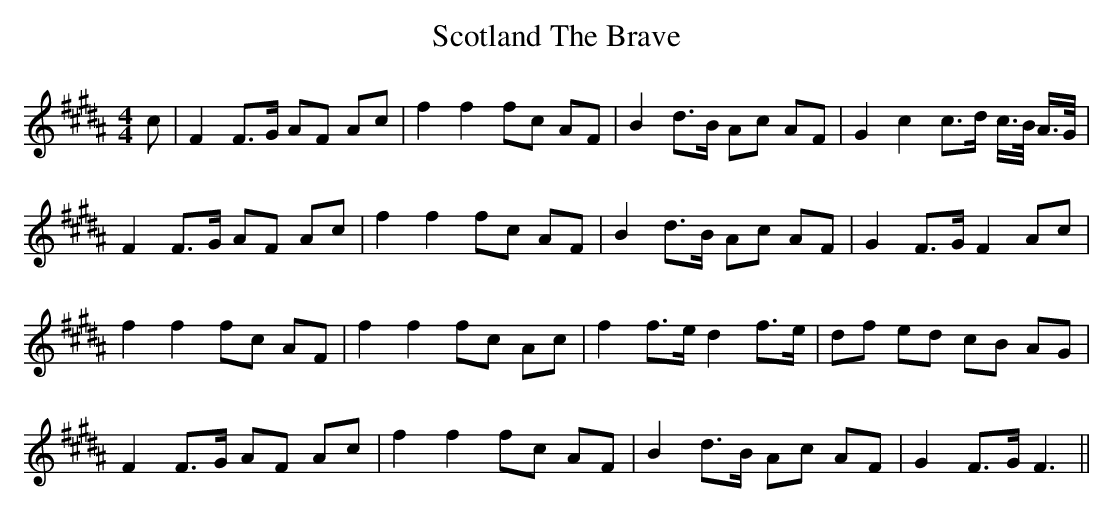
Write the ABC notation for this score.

X:1
T:Scotland The Brave
E:7
L:1/8
M:4/4
K:Bmaj
c |\
F2 F>G AF Ac | f2 f2 fc AF | B2 d>B Ac AF | G2 c2 c>d c/2>B/2 A/2>G/2 |
F2 F>G AF Ac | f2 f2 fc AF | B2 d>B Ac AF | G2 F>G F2 Ac |
f2 f2 fc AF | f2 f2 fc Ac | f2 f>e d2 f>e | df ed cB AG |
F2 F>G AF Ac | f2 f2 fc AF | B2 d>B Ac AF | G2 F>G F3 ||
